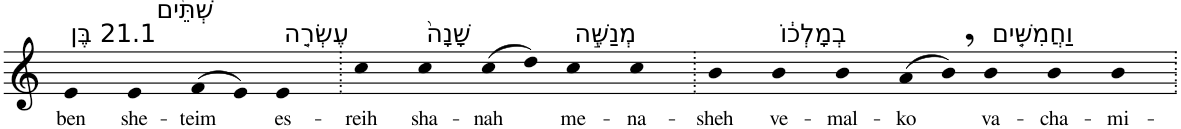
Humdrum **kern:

**kern	**text
*part1	*part1
*staff1	*staff1
*I"Piano	*
*I'Pno	*
*clefG2	*
*k[]	*
=1	=1
!LO:TX:a:t=21.1 בֶּן	!
!	!LO:LY:b
4e	ben
!LO:TX:a:t=שְׁתֵּ֨ים	!
!	!LO:LY:b
4e	she-
!	!LO:LY:b
(>8f	-teim
8e)	.
!LO:TX:a:t=עֶשְׂרֵ֤ה	!
!	!LO:LY:b
4e	es-
=2.	=2.
!	!LO:LY:b
4cc	-reih
!LO:TX:a:t=שָׁנָה֙	!
!	!LO:LY:b
4cc	sha-
!	!LO:LY:b
(>8cc	-nah
8dd)	.
!LO:TX:a:t=מְנַשֶּׁ֣ה	!
!	!LO:LY:b
4cc	me-
!	!LO:LY:b
4cc	-na-
=3.	=3.
!	!LO:LY:b
4b	-sheh
!LO:TX:a:t=בְמָלְכ֔וֹ	!
!	!LO:LY:b
4b	ve-
!	!LO:LY:b
4b	-mal-
!	!LO:LY:b
(>8a	-ko
8b,)	.
!LO:TX:a:t=וַחֲמִשִּׁ֤ים	!
!	!LO:LY:b
4b	va-
!	!LO:LY:b
4b	-cha-
!	!LO:LY:b
4b	-mi-
=.	=.
*-	*-
